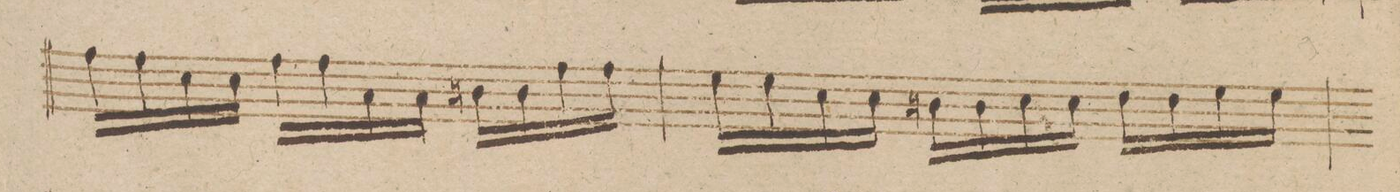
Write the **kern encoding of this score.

**kern	**dynam
*I"Violino 1mo	*
*clefG2	*
*k[b-]	*
*met(c|)	*
*M3/4	*
16ff\LL	.
16ff\	.
16cc\	.
16cc\JJ	.
16ff\LL	.
16ff\	.
16a\	.
16a\JJ	.
16bn\LL	.
16b\	.
16ff\	.
16ff\JJ	.
=173	=173
16ee\LL	.
16ee\	.
16cc\	.
16cc\JJ	.
16bn\LL	.
16b\	.
16cc\	.
16cc\JJ	.
16dd\LL	.
16dd\	.
16ee\	.
16ee\JJ	.
=174	=174
*-	*-
